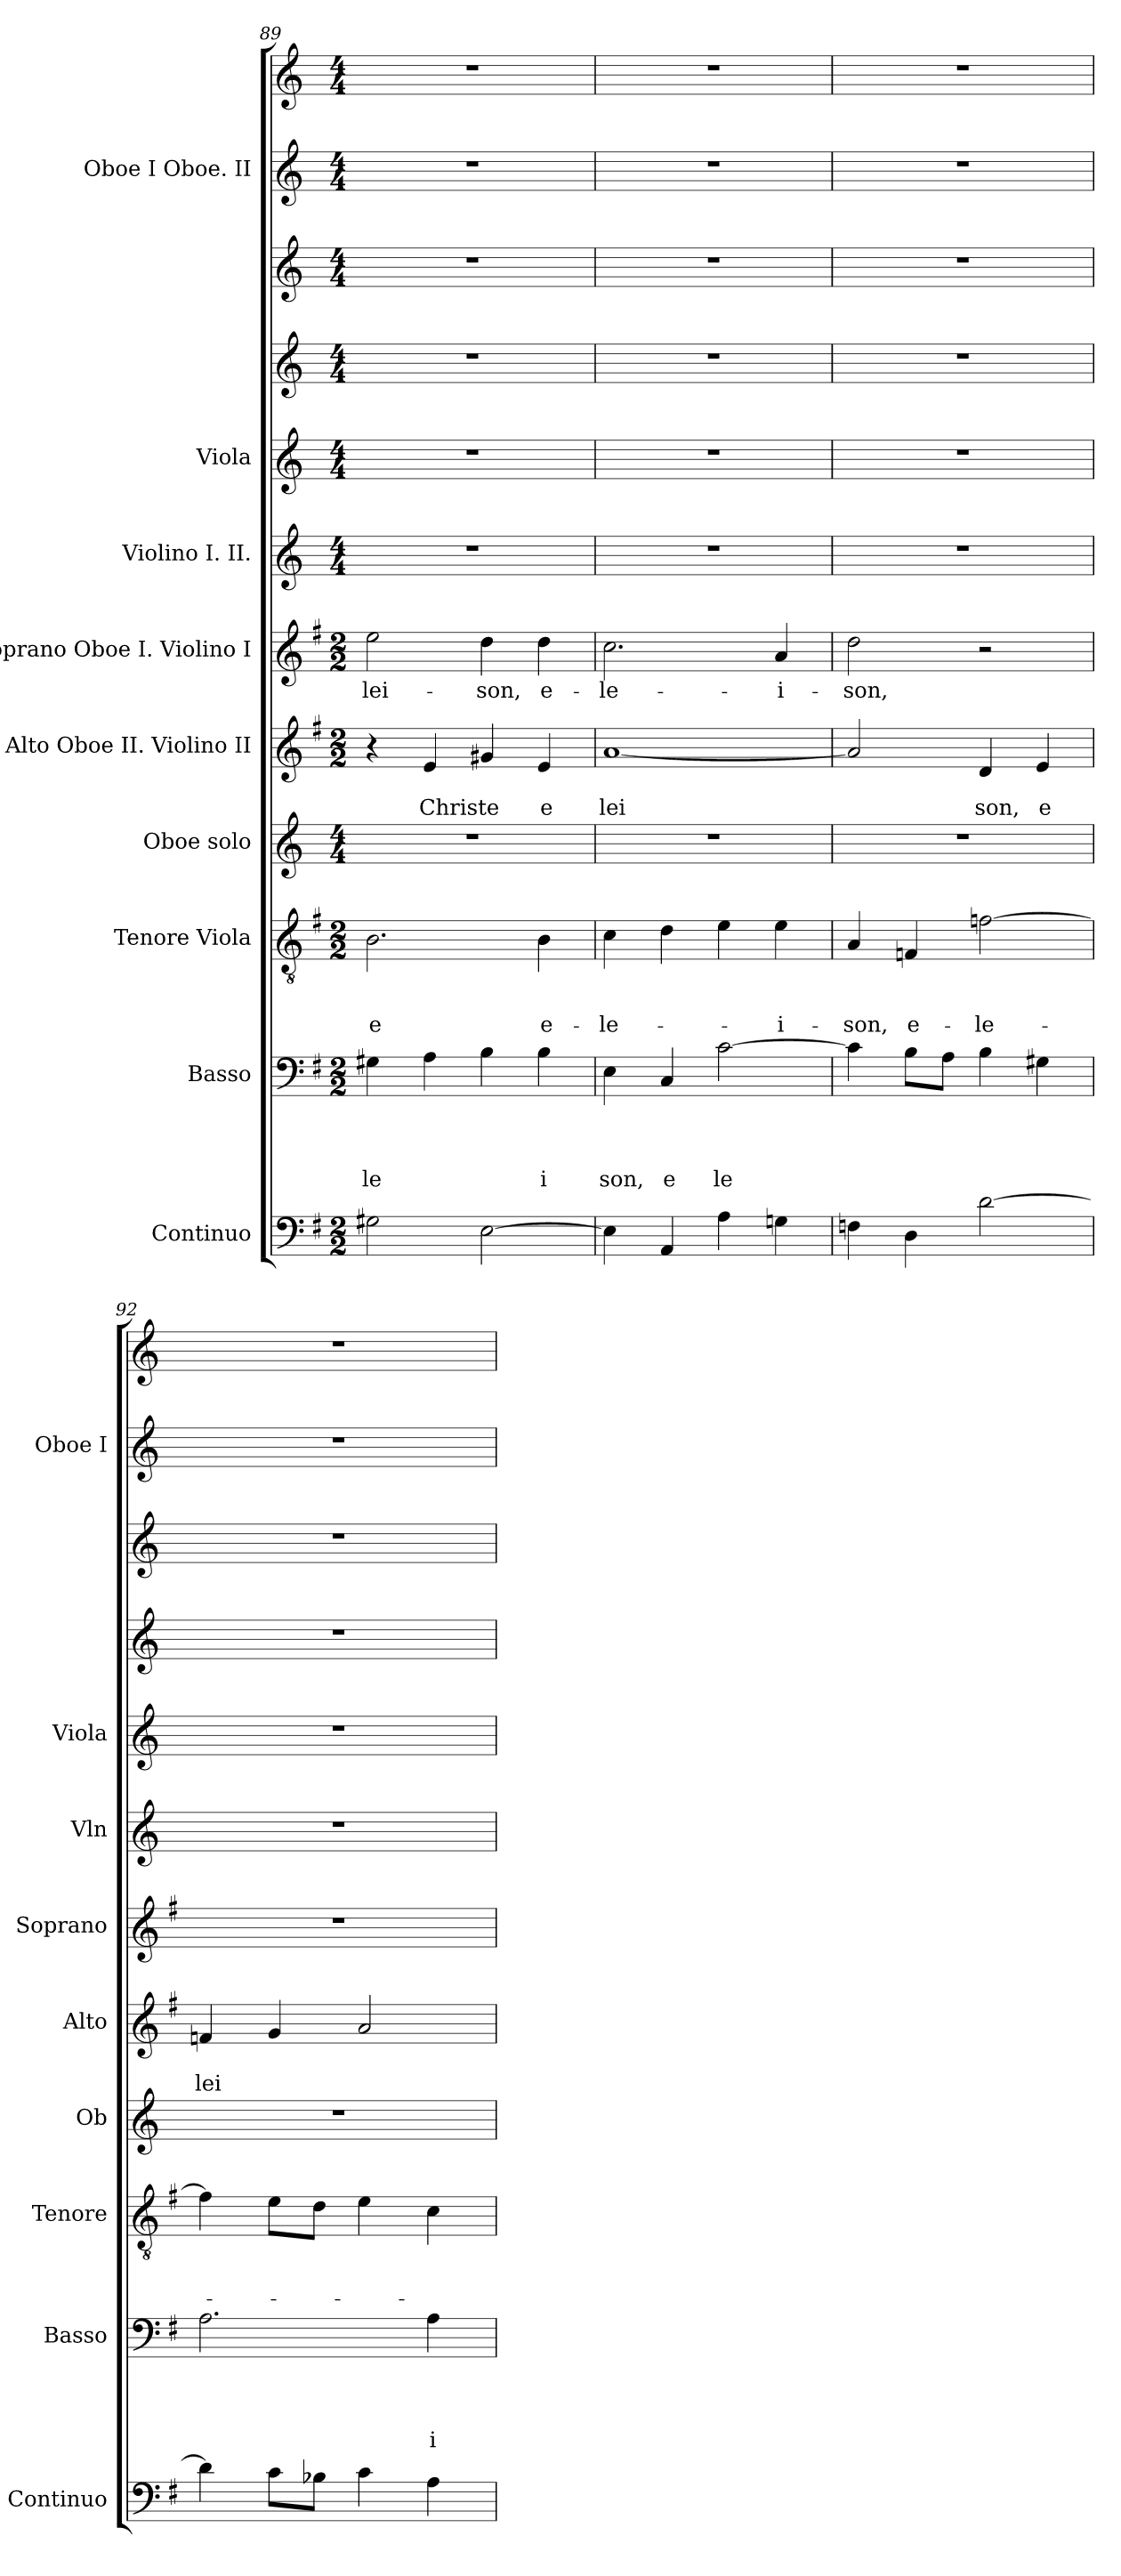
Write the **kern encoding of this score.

**kern	**kern	**text	**text	**text	**text	**kern	**text	**text	**text	**kern	**kern	**text	**text	**kern	**text	**kern	**kern	**kern	**kern	**kern	**kern
*part11	*part10	*part10	*part10	*part10	*part10	*part9	*part9	*part9	*part9	*part8	*part7	*part7	*part7	*part6	*part6	*part5	*part4	*part3	*part2	*part1	*part1
*staff12	*staff11	*staff11	*staff11	*staff11	*staff11	*staff10	*staff10	*staff10	*staff10	*staff9	*staff8	*staff8	*staff8	*staff7	*staff7	*staff6	*staff5	*staff4	*staff3	*staff2	*staff1
*I"Continuo	*I"Basso	*	*	*	*	*I"Tenore Viola	*	*	*	*I"Oboe solo	*I"Alto Oboe II. Violino II	*	*	*I"Soprano Oboe I. Violino I	*	*I"Violino I. II.	*I"Viola	*	*	*I"Oboe I Oboe. II	*
*I'Continuo	*I'Basso	*	*	*	*	*I'Tenore	*	*	*	*I'Ob	*I'Alto	*	*	*I'Soprano	*	*I'Vln	*I'Viola	*	*	*I'Oboe I	*
!!LO:LB:g=z
*clefF4	*clefF4	*	*	*	*	*clefGv2	*	*	*	*clefG2	*clefG2	*	*	*clefG2	*	*clefG2	*clefG2	*clefG2	*clefG2	*clefG2	*clefG2
*k[f#]	*k[f#]	*	*	*	*	*k[f#]	*	*	*	*k[]	*k[f#]	*	*	*k[f#]	*	*k[]	*k[]	*k[]	*k[]	*k[]	*k[]
*G:	*G:	*	*	*	*	*G:	*	*	*	*C:	*G:	*	*	*G:	*	*C:	*C:	*C:	*C:	*C:	*C:
*M2/2	*M2/2	*	*	*	*	*M2/2	*	*	*	*M4/4	*M2/2	*	*	*M2/2	*	*M4/4	*M4/4	*M4/4	*M4/4	*M4/4	*M4/4
=89	=89	=89	=89	=89	=89	=89	=89	=89	=89	=89	=89	=89	=89	=89	=89	=89	=89	=89	=89	=89	=89
!	!	!	!	!	!LO:LY:b	!	!	!	!LO:LY:b	!	!	!	!	!	!LO:LY:b	!	!	!	!	!	!
2G#X\	4G#X\	.	.	.	-le	2.B\	.	.	e	1r	4r	.	.	2ee\	lei-	1r	1r	1r	1r	1r	1r
!	!	!	!	!	!	!	!	!	!	!	!	!	!LO:LY:b	!	!	!	!	!	!	!	!
.	4A\	.	.	.	.	.	.	.	.	.	4e/	.	Christe	.	.	.	.	.	.	.	.
!	!	!	!	!	!	!	!	!	!	!	!	!	!	!	!LO:LY:b	!	!	!	!	!	!
[>2E\	4B\	.	.	.	.	.	.	.	.	.	4g#X/	.	.	4dd\	-son,	.	.	.	.	.	.
!	!	!	!	!	!LO:LY:b	!	!	!	!LO:LY:b	!	!	!	!LO:LY:b	!	!LO:LY:b	!	!	!	!	!	!
.	4B\	.	.	.	i	4B\	.	.	e-	.	4e/	.	e	4dd\	e-	.	.	.	.	.	.
=90	=90	=90	=90	=90	=90	=90	=90	=90	=90	=90	=90	=90	=90	=90	=90	=90	=90	=90	=90	=90	=90
!	!	!	!	!	!LO:LY:b	!	!	!	!LO:LY:b	!	!	!	!LO:LY:b	!	!LO:LY:b	!	!	!	!	!	!
4E\]	4E\	.	.	.	son,	4c\	.	.	-le-	1r	[<1a	.	lei	2.cc\	-le-	1r	1r	1r	1r	1r	1r
!	!	!	!	!	!LO:LY:b	!	!	!	!	!	!	!	!	!	!	!	!	!	!	!	!
4AA/	4C/	.	.	.	e	4d\	.	.	.	.	.	.	.	.	.	.	.	.	.	.	.
!	!	!	!	!	!LO:LY:b	!	!	!	!	!	!	!	!	!	!	!	!	!	!	!	!
4A\	[>2c\	.	.	.	le	4e\	.	.	.	.	.	.	.	.	.	.	.	.	.	.	.
!	!	!	!	!	!	!	!	!	!LO:LY:b	!	!	!	!	!	!LO:LY:b	!	!	!	!	!	!
4Gn\	.	.	.	.	.	4e\	.	.	-i-	.	.	.	.	4a/	-i-	.	.	.	.	.	.
=91	=91	=91	=91	=91	=91	=91	=91	=91	=91	=91	=91	=91	=91	=91	=91	=91	=91	=91	=91	=91	=91
!	!	!	!	!	!	!	!	!	!LO:LY:b	!	!	!	!	!	!LO:LY:b	!	!	!	!	!	!
4Fn\	4c\]	.	.	.	.	4A/	.	.	-son,	1r	2a/]	.	.	2dd\	-son,	1r	1r	1r	1r	1r	1r
!	!	!	!	!	!	!	!	!	!LO:LY:b	!	!	!	!	!	!	!	!	!	!	!	!
4D\	8B\L	.	.	.	.	4Fn/	.	.	e-	.	.	.	.	.	.	.	.	.	.	.	.
.	8A\J	.	.	.	.	.	.	.	.	.	.	.	.	.	.	.	.	.	.	.	.
!	!	!	!	!	!	!	!	!	!LO:LY:b	!	!	!	!LO:LY:b	!	!	!	!	!	!	!	!
[>2d\	4B\	.	.	.	.	[>2fn\	.	.	-le-	.	4d/	.	son,	2r	.	.	.	.	.	.	.
!	!	!	!	!	!	!	!	!	!	!	!	!	!LO:LY:b	!	!	!	!	!	!	!	!
.	4G#X\	.	.	.	.	.	.	.	.	.	4e/	.	e	.	.	.	.	.	.	.	.
=92	=92	=92	=92	=92	=92	=92	=92	=92	=92	=92	=92	=92	=92	=92	=92	=92	=92	=92	=92	=92	=92
!	!	!	!	!	!	!	!	!	!	!	!	!	!LO:LY:b	!	!	!	!	!	!	!	!
4d\]	2.A\	.	.	.	.	4f\]	.	.	.	1r	4fn/	.	lei	1r	.	1r	1r	1r	1r	1r	1r
8c\L	.	.	.	.	.	8e\L	.	.	.	.	4g/	.	.	.	.	.	.	.	.	.	.
8B-X\J	.	.	.	.	.	8d\J	.	.	.	.	.	.	.	.	.	.	.	.	.	.	.
4c\	.	.	.	.	.	4e\	.	.	.	.	2a/	.	.	.	.	.	.	.	.	.	.
!	!	!	!	!	!LO:LY:b	!	!	!	!	!	!	!	!	!	!	!	!	!	!	!	!
4A\	4A\	.	.	.	i	4c\	.	.	.	.	.	.	.	.	.	.	.	.	.	.	.
=	=	=	=	=	=	=	=	=	=	=	=	=	=	=	=	=	=	=	=	=	=
*-	*-	*-	*-	*-	*-	*-	*-	*-	*-	*-	*-	*-	*-	*-	*-	*-	*-	*-	*-	*-	*-
